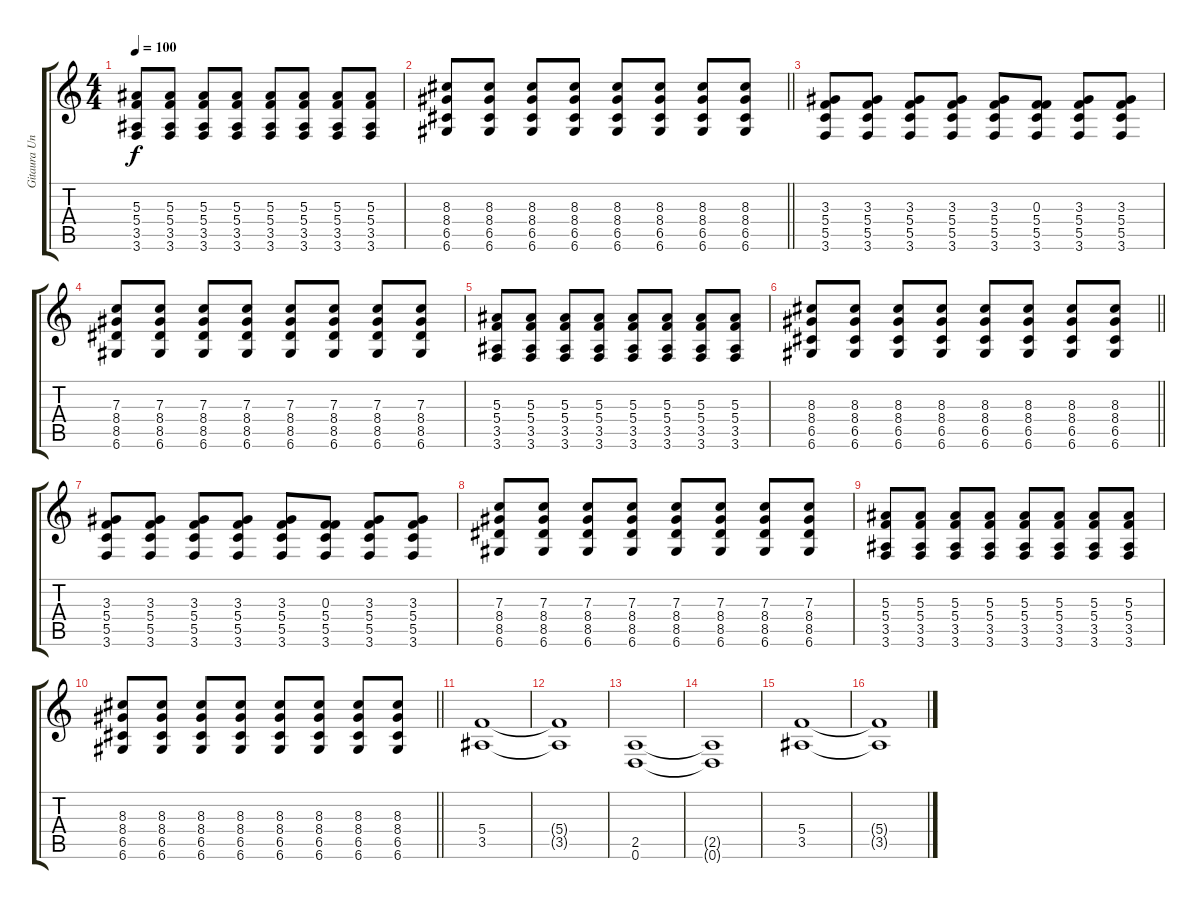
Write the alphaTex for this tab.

\track ("Gitaura Uno" "Gitaura Un") {instrument overdrivenguitar}
\staff {score tabs}
\tuning (D4 A3 F3 C3 G2 D2) {hide}
\ts (4 4)
\tempo 100
\clef g2
\ks c
(5.3 5.4 3.5 3.6).8{dy f} (5.3 5.4 3.5 3.6).8 (5.3 5.4 3.5 3.6).8 (5.3 5.4 3.5 3.6).8 (5.3 5.4 3.5 3.6).8 (5.3 5.4 3.5 3.6).8 (5.3 5.4 3.5 3.6).8 (5.3 5.4 3.5 3.6).8 |
\barLineRight lightlight
(8.3 8.4 6.5 6.6).8 (8.3 8.4 6.5 6.6).8 (8.3 8.4 6.5 6.6).8 (8.3 8.4 6.5 6.6).8 (8.3 8.4 6.5 6.6).8 (8.3 8.4 6.5 6.6).8 (8.3 8.4 6.5 6.6).8 (8.3 8.4 6.5 6.6).8 |
(3.3 5.4 5.5 3.6).8 (3.3 5.4 5.5 3.6).8 (3.3 5.4 5.5 3.6).8 (3.3 5.4 5.5 3.6).8 (3.3 5.4 5.5 3.6).8 (0.3 5.4 5.5 3.6).8 (3.3 5.4 5.5 3.6).8 (3.3 5.4 5.5 3.6).8 |
(7.3 8.4 8.5 6.6).8 (7.3 8.4 8.5 6.6).8 (7.3 8.4 8.5 6.6).8 (7.3 8.4 8.5 6.6).8 (7.3 8.4 8.5 6.6).8 (7.3 8.4 8.5 6.6).8 (7.3 8.4 8.5 6.6).8 (7.3 8.4 8.5 6.6).8 |
(5.3 5.4 3.5 3.6).8 (5.3 5.4 3.5 3.6).8 (5.3 5.4 3.5 3.6).8 (5.3 5.4 3.5 3.6).8 (5.3 5.4 3.5 3.6).8 (5.3 5.4 3.5 3.6).8 (5.3 5.4 3.5 3.6).8 (5.3 5.4 3.5 3.6).8 |
\barLineRight lightlight
(8.3 8.4 6.5 6.6).8 (8.3 8.4 6.5 6.6).8 (8.3 8.4 6.5 6.6).8 (8.3 8.4 6.5 6.6).8 (8.3 8.4 6.5 6.6).8 (8.3 8.4 6.5 6.6).8 (8.3 8.4 6.5 6.6).8 (8.3 8.4 6.5 6.6).8 |
(3.3 5.4 5.5 3.6).8 (3.3 5.4 5.5 3.6).8 (3.3 5.4 5.5 3.6).8 (3.3 5.4 5.5 3.6).8 (3.3 5.4 5.5 3.6).8 (0.3 5.4 5.5 3.6).8 (3.3 5.4 5.5 3.6).8 (3.3 5.4 5.5 3.6).8 |
(7.3 8.4 8.5 6.6).8 (7.3 8.4 8.5 6.6).8 (7.3 8.4 8.5 6.6).8 (7.3 8.4 8.5 6.6).8 (7.3 8.4 8.5 6.6).8 (7.3 8.4 8.5 6.6).8 (7.3 8.4 8.5 6.6).8 (7.3 8.4 8.5 6.6).8 |
(5.3 5.4 3.5 3.6).8 (5.3 5.4 3.5 3.6).8 (5.3 5.4 3.5 3.6).8 (5.3 5.4 3.5 3.6).8 (5.3 5.4 3.5 3.6).8 (5.3 5.4 3.5 3.6).8 (5.3 5.4 3.5 3.6).8 (5.3 5.4 3.5 3.6).8 |
\barLineRight lightlight
(8.3 8.4 6.5 6.6).8 (8.3 8.4 6.5 6.6).8 (8.3 8.4 6.5 6.6).8 (8.3 8.4 6.5 6.6).8 (8.3 8.4 6.5 6.6).8 (8.3 8.4 6.5 6.6).8 (8.3 8.4 6.5 6.6).8 (8.3 8.4 6.5 6.6).8 |
(5.4 3.5).1 |
(5.4{t} 3.5{t}).1 |
(2.5 0.6).1 |
(2.5{t} 0.6{t}).1 |
(5.4 3.5).1 |
(5.4{t} 3.5{t}).1
